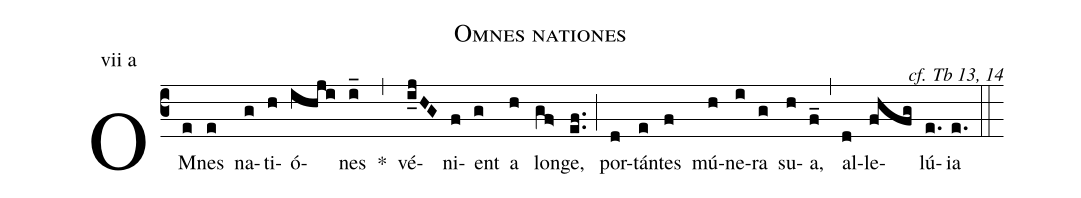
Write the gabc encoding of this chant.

name: Omnes nationes;
commentary: cf. Tb 13, 14;
annotation: vii a;
%%
(c3)
OM(e)nes(e) na(g)ti(h)ó(ihji)nes(i_) *(,)
vé(i_jHG)ni(f)ent(g) a(h) lon(gf>)ge,(e.f.) (;)
por(d)tán(e)tes(f) mú(h)ne(i)ra(g) su(h)a,(f_) (,)
al(d)le(fhfg)lú(e.)ia(e.) (::)
